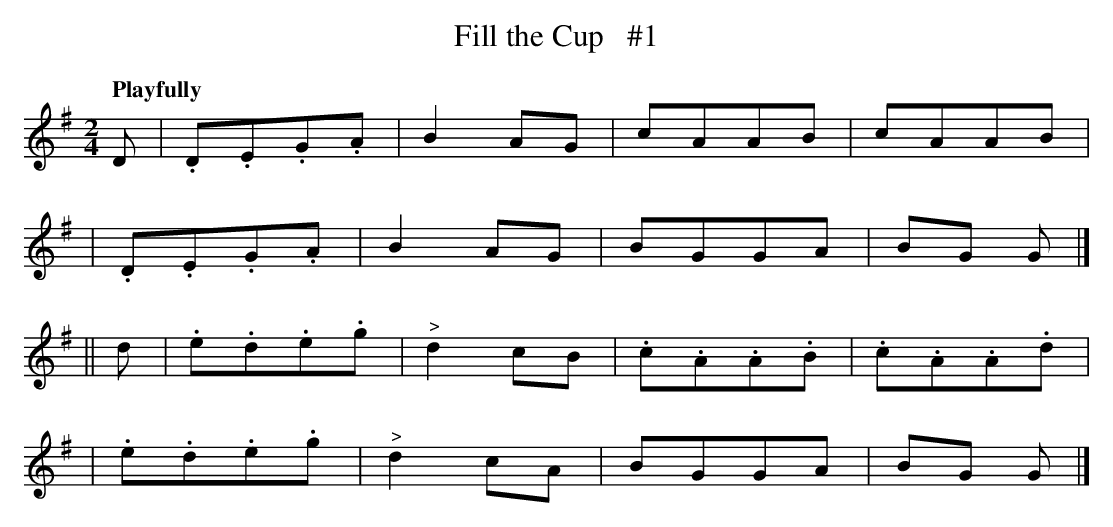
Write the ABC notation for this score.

X:1
T: Fill the Cup   #1
Q: "Playfully"
M: 2/4
L: 1/8
K: G
D \
| .D.E.G.A | B2 AG | cAAB | cAAB |
| .D.E.G.A | B2 AG | BGGA | BG G |]
|| d \
| .e.d.e.g | "^>"d2 cB | .c.A.A.B | .c.A.A.d |
| .e.d.e.g | "^>"d2 cA | BGGA | BG G |]
